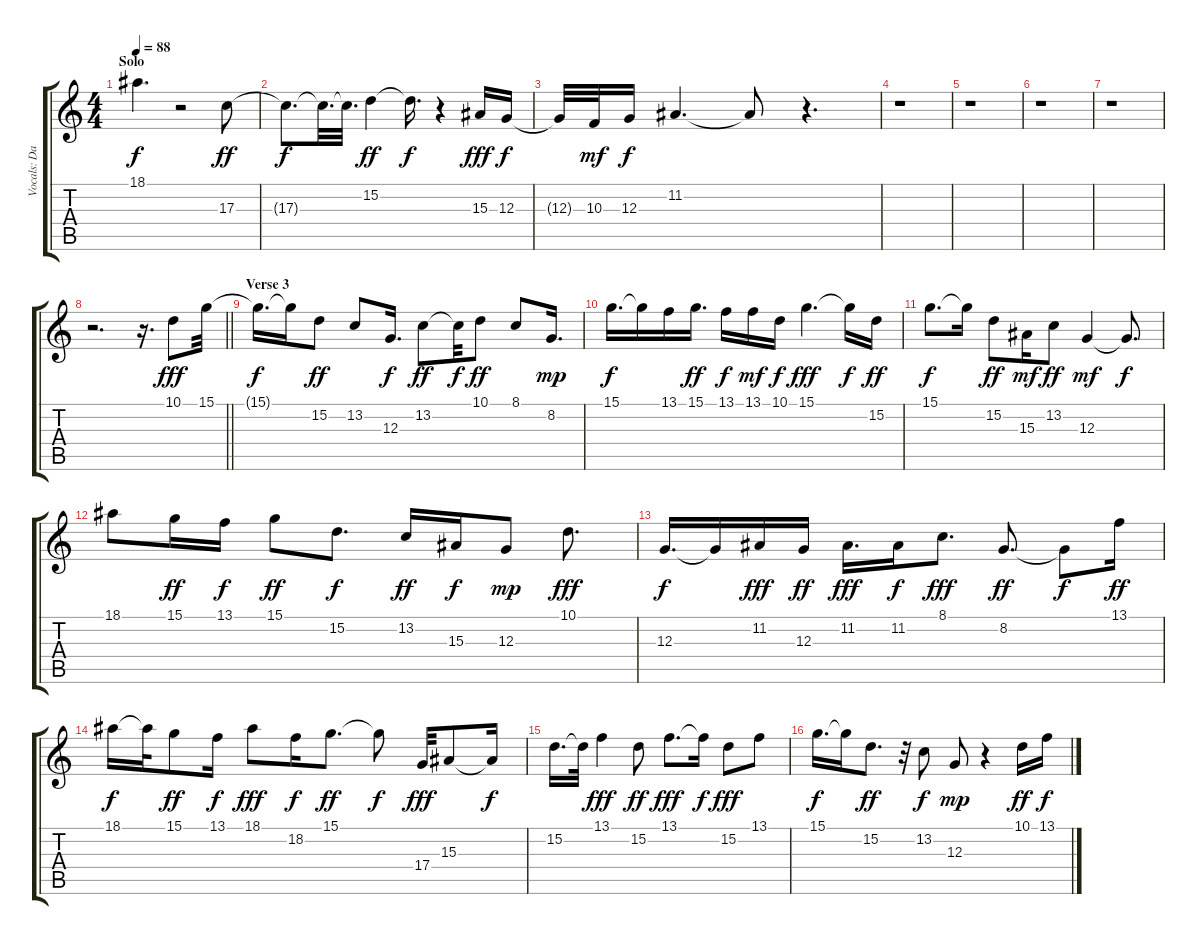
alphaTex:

\track ("Vocals: David Ruffin" "Vocals: Da") {instrument synthbrass1}
\staff {score tabs}
\tuning (E4 B3 G3 D3 A2 E2) {hide}
\ts (4 4)
\section ("" "Solo")
\tempo 88
\clef g2
\ks c
18.1.4{d dy f} r.2 17.3.8{dy ff} |
17.3{t}.8{d dy f} 17.3{t}.32{d} 17.3{t}.32{d} 15.2.4{dy ff} 15.2{t}.16{d dy f} r.4 15.3.16{dy fff} 12.3.16{dy f} |
12.3{t}.32 10.3.32{dy mf} 12.3.16{dy f} 11.2.4{d} 11.2{t}.8 r.4{d} |
r.1 |
r.1 |
r.1 |
r.1 |
\barLineRight lightlight
r.2{d} r.16{d} 10.1.8{dy fff} 15.1.32 |
\section ("" "Verse 3")
15.1{t}.16{d dy f} 15.1{t}.16 15.2.8{dy ff} 13.2.8 12.3.16{d dy f} 13.2.8{dy ff} 13.2{t}.32{dy f} 10.1.8{dy ff} 8.1.8 8.2.16{d dy mp} |
15.1.16{d dy f} 15.1{t}.16 13.1.16 15.1.16{d dy ff} 13.1.16{dy f} 13.1.16{dy mf} 10.1.16{dy f} 15.1.4{d dy fff} 15.1{t}.16{dy f} 15.2.16{dy ff} |
15.1.8{d dy f} 15.1{t}.16 15.2.8{dy ff} 15.3.16{dy mf} 13.2.8{dy ff} 12.3.4{dy mf} 12.3{t}.8{d dy f} |
18.1.8 15.1.16{dy ff} 13.1.16{dy f} 15.1.8{dy ff} 15.2.8{d dy f} 13.2.16{dy ff} 15.3.16{dy f} 12.3.8{dy mp} 10.1.8{d dy fff} |
12.3.16{d dy f} 12.3{t}.16 11.2.16{dy fff} 12.3.16{dy ff} 11.2.16{d dy fff} 11.2.16{dy f} 8.1.8{d dy fff} 8.2.8{d dy ff} 8.2{t}.8{dy f} 13.1.16{dy ff} |
18.1.16{dy f} 18.1{t}.32 15.1.8{dy ff} 13.1.16{dy f} 18.1.8{dy fff} 18.2.16{dy f} 15.1.8{d dy ff} 15.1{t}.8{dy f} 17.4.32{dy fff} 15.3.8 15.3{t}.16{dy f} |
15.2.16{d} 15.2{t}.32 13.1.4{dy fff} 15.2.8{dy ff} 13.1.8{d dy fff} 13.1{t}.16{dy f} 15.2.8{dy fff} 13.1.8 |
15.1.16{d dy f} 15.1{t}.16 15.2.8{d dy ff} r.32 13.2.8{dy f} 12.3.8{dy mp} r.4 10.1.16{dy ff} 13.1.16{dy f}
